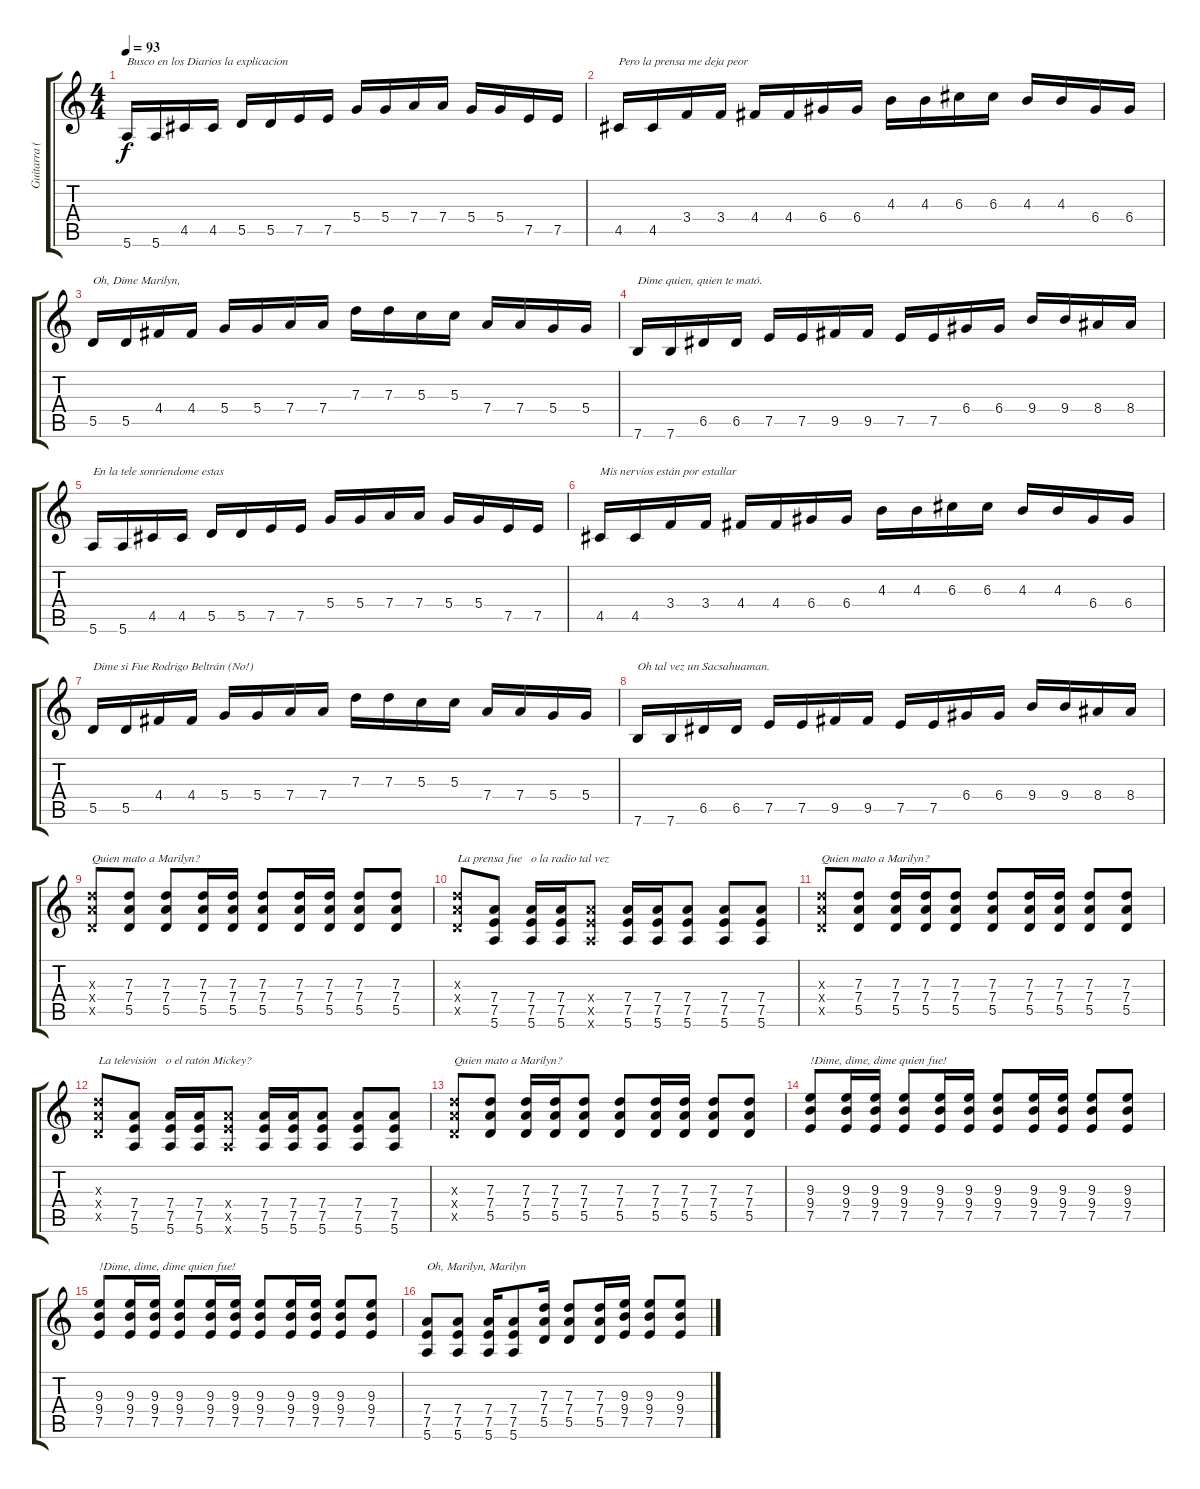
\track ("Guitarra (Claudio Narea)" "Guitarra (") {instrument overdrivenguitar}
\staff {score tabs}
\tuning (E4 B3 G3 D3 A2 E2) {hide}
\ts (4 4)
\tempo 93
\clef g2
\ks c
5.6.16{txt "Busco en los Diarios la explicacion" dy f} 5.6.16 4.5.16 4.5.16 5.5.16 5.5.16 7.5.16 7.5.16 5.4.16 5.4.16 7.4.16 7.4.16 5.4.16 5.4.16 7.5.16 7.5.16 |
4.5.16{txt "Pero la prensa me deja peor"} 4.5.16 3.4.16 3.4.16 4.4.16 4.4.16 6.4.16 6.4.16 4.3.16 4.3.16 6.3.16 6.3.16 4.3.16 4.3.16 6.4.16 6.4.16 |
5.5.16{txt "Oh, Dime Marilyn, "} 5.5.16 4.4.16 4.4.16 5.4.16 5.4.16 7.4.16 7.4.16 7.3.16 7.3.16 5.3.16 5.3.16 7.4.16 7.4.16 5.4.16 5.4.16 |
7.6.16{txt "Dime quien, quien te mató."} 7.6.16 6.5.16 6.5.16 7.5.16 7.5.16 9.5.16 9.5.16 7.5.16 7.5.16 6.4.16 6.4.16 9.4.16 9.4.16 8.4.16 8.4.16 |
5.6.16{txt "En la tele sonriendome estas"} 5.6.16 4.5.16 4.5.16 5.5.16 5.5.16 7.5.16 7.5.16 5.4.16 5.4.16 7.4.16 7.4.16 5.4.16 5.4.16 7.5.16 7.5.16 |
4.5.16{txt "Mis nervios están por estallar"} 4.5.16 3.4.16 3.4.16 4.4.16 4.4.16 6.4.16 6.4.16 4.3.16 4.3.16 6.3.16 6.3.16 4.3.16 4.3.16 6.4.16 6.4.16 |
5.5.16{txt "Dime si Fue Rodrigo Beltrán (No!)"} 5.5.16 4.4.16 4.4.16 5.4.16 5.4.16 7.4.16 7.4.16 7.3.16 7.3.16 5.3.16 5.3.16 7.4.16 7.4.16 5.4.16 5.4.16 |
7.6.16{txt "Oh tal vez un Sacsahuaman."} 7.6.16 6.5.16 6.5.16 7.5.16 7.5.16 9.5.16 9.5.16 7.5.16 7.5.16 6.4.16 6.4.16 9.4.16 9.4.16 8.4.16 8.4.16 |
(7.3{x} 7.4{x} 5.5{x}).8{txt "Quien mato a Marilyn?    "} (7.3 7.4 5.5).8 (7.3 7.4 5.5).8 (7.3 7.4 5.5).16 (7.3 7.4 5.5).16 (7.3 7.4 5.5).8 (7.3 7.4 5.5).16 (7.3 7.4 5.5).16 (7.3 7.4 5.5).8 (7.3 7.4 5.5).8 |
(7.3{x} 7.4{x} 5.5{x}).8{txt "La prensa fue   o la radio tal vez"} (7.4 7.5 5.6).8 (7.4 7.5 5.6).16 (7.4 7.5 5.6).16 (7.4{x} 7.5{x} 5.6{x}).8 (7.4 7.5 5.6).16 (7.4 7.5 5.6).16 (7.4 7.5 5.6).8 (7.4 7.5 5.6).8 (7.4 7.5 5.6).8 |
(7.3{x} 7.4{x} 5.5{x}).8{txt "Quien mato a Marilyn?    "} (7.3 7.4 5.5).8 (7.3 7.4 5.5).16 (7.3 7.4 5.5).16 (7.3 7.4 5.5).8 (7.3 7.4 5.5).8 (7.3 7.4 5.5).16 (7.3 7.4 5.5).16 (7.3 7.4 5.5).8 (7.3 7.4 5.5).8 |
(7.3{x} 7.4{x} 5.5{x}).8{txt "La televisión   o el ratón Mickey? "} (7.4 7.5 5.6).8 (7.4 7.5 5.6).16 (7.4 7.5 5.6).16 (7.4{x} 7.5{x} 5.6{x}).8 (7.4 7.5 5.6).16 (7.4 7.5 5.6).16 (7.4 7.5 5.6).8 (7.4 7.5 5.6).8 (7.4 7.5 5.6).8 |
(7.3{x} 7.4{x} 5.5{x}).8{txt "Quien mato a Marilyn?    "} (7.3 7.4 5.5).8 (7.3 7.4 5.5).16 (7.3 7.4 5.5).16 (7.3 7.4 5.5).8 (7.3 7.4 5.5).8 (7.3 7.4 5.5).16 (7.3 7.4 5.5).16 (7.3 7.4 5.5).8 (7.3 7.4 5.5).8 |
(9.3 9.4 7.5).8{txt "!Dime, dime, dime quien fue!"} (9.3 9.4 7.5).16 (9.3 9.4 7.5).16 (9.3 9.4 7.5).8 (9.3 9.4 7.5).16 (9.3 9.4 7.5).16 (9.3 9.4 7.5).8 (9.3 9.4 7.5).16 (9.3 9.4 7.5).16 (9.3 9.4 7.5).8 (9.3 9.4 7.5).8 |
(9.3 9.4 7.5).8{txt "!Dime, dime, dime quien fue!"} (9.3 9.4 7.5).16 (9.3 9.4 7.5).16 (9.3 9.4 7.5).8 (9.3 9.4 7.5).16 (9.3 9.4 7.5).16 (9.3 9.4 7.5).8 (9.3 9.4 7.5).16 (9.3 9.4 7.5).16 (9.3 9.4 7.5).8 (9.3 9.4 7.5).8 |
(7.4 7.5 5.6).8{txt "Oh, Marilyn, Marilyn"} (7.4 7.5 5.6).8 (7.4 7.5 5.6).16 (7.4 7.5 5.6).8 (7.3 7.4 5.5).16 (7.3 7.4 5.5).8 (7.3 7.4 5.5).16 (9.3 9.4 7.5).16 (9.3 9.4 7.5).8 (9.3 9.4 7.5).8
